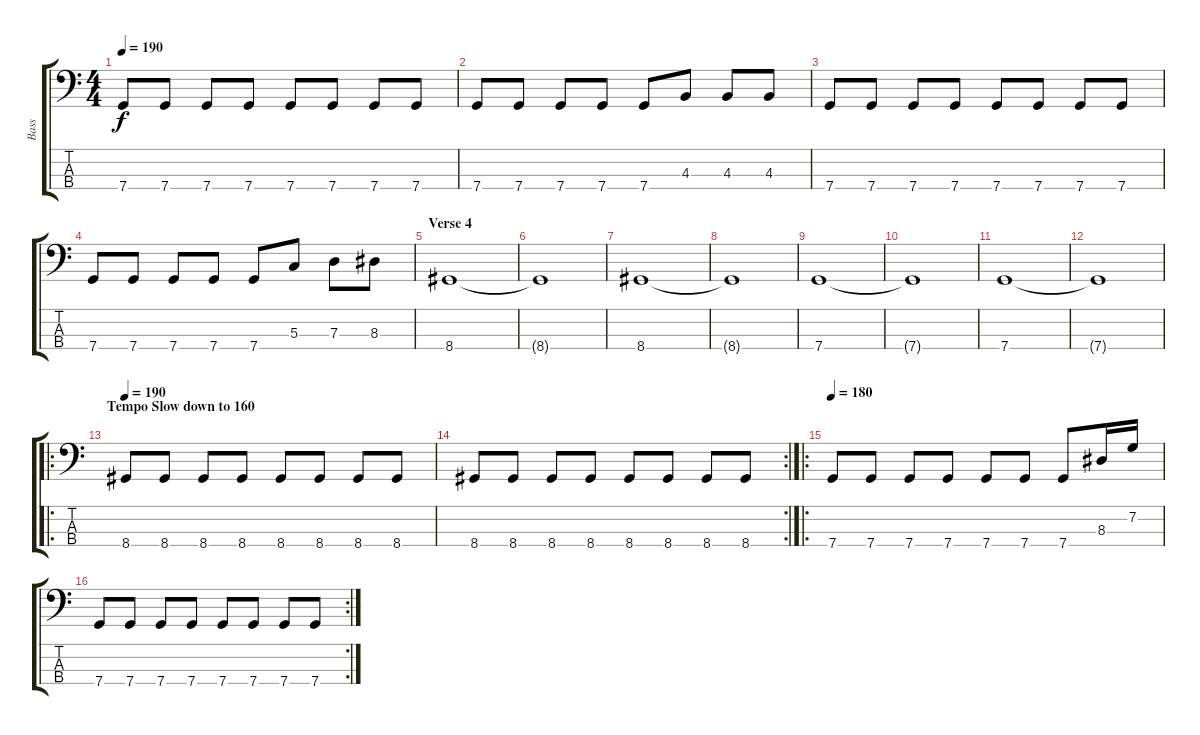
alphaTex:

\track ("Bass" "Bass") {instrument electricbassfinger}
\staff {score tabs}
\tuning (F2 C2 G1 C1) {hide}
\ts (4 4)
\tempo 190
\clef f4
\ks c
7.4.8{dy f} 7.4.8 7.4.8 7.4.8 7.4.8 7.4.8 7.4.8 7.4.8 |
7.4.8 7.4.8 7.4.8 7.4.8 7.4.8 4.3.8 4.3.8 4.3.8 |
7.4.8 7.4.8 7.4.8 7.4.8 7.4.8 7.4.8 7.4.8 7.4.8 |
7.4.8 7.4.8 7.4.8 7.4.8 7.4.8 5.3.8 7.3.8 8.3.8 |
\section ("" "Verse 4")
8.4.1 |
8.4{t}.1 |
8.4.1 |
8.4{t}.1 |
7.4.1 |
7.4{t}.1 |
7.4.1 |
7.4{t}.1 |
\ro
\section ("" "Tempo Slow down to 160")
\tempo 190
8.4.8 8.4.8 8.4.8 8.4.8 8.4.8 8.4.8 8.4.8 8.4.8 |
\rc 2
8.4.8 8.4.8 8.4.8 8.4.8 8.4.8 8.4.8 8.4.8 8.4.8 |
\ro
\tempo 180
7.4.8 7.4.8 7.4.8 7.4.8 7.4.8 7.4.8 7.4.8 8.3.16 7.2.16 |
\rc 2
7.4.8 7.4.8 7.4.8 7.4.8 7.4.8 7.4.8 7.4.8 7.4.8
